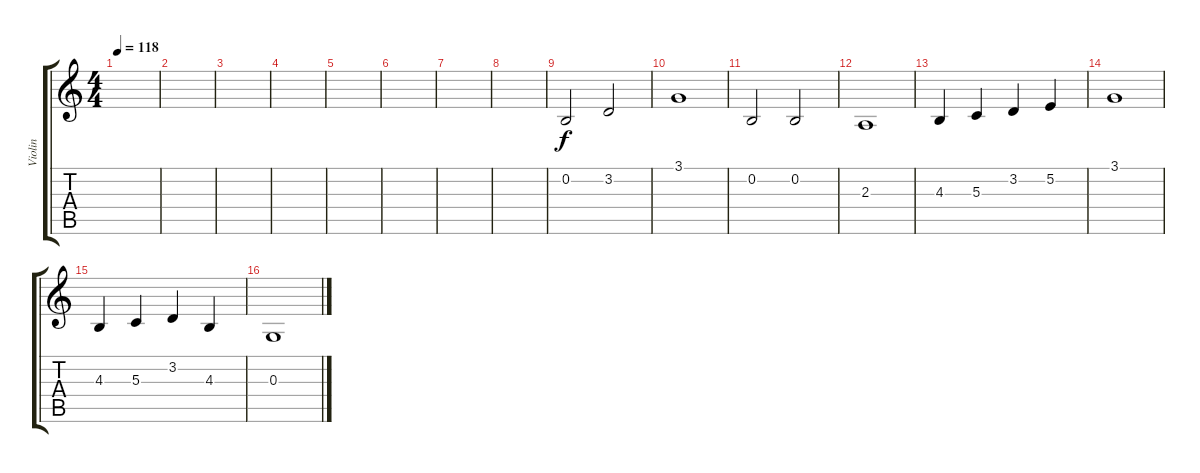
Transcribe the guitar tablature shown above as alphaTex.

\track ("Violin" "Violin") {instrument violin}
\staff {score tabs}
\tuning (E4 B3 G3 D3 A2 E2) {hide}
\ts (4 4)
\tempo 118
\clef g2
\ks c
|
|
|
|
|
|
|
|
0.2.2 3.2.2 |
3.1.1 |
0.2.2 0.2.2 |
2.3.1 |
4.3.4 5.3.4 3.2.4 5.2.4 |
3.1.1 |
4.3.4 5.3.4 3.2.4 4.3.4 |
0.3.1
